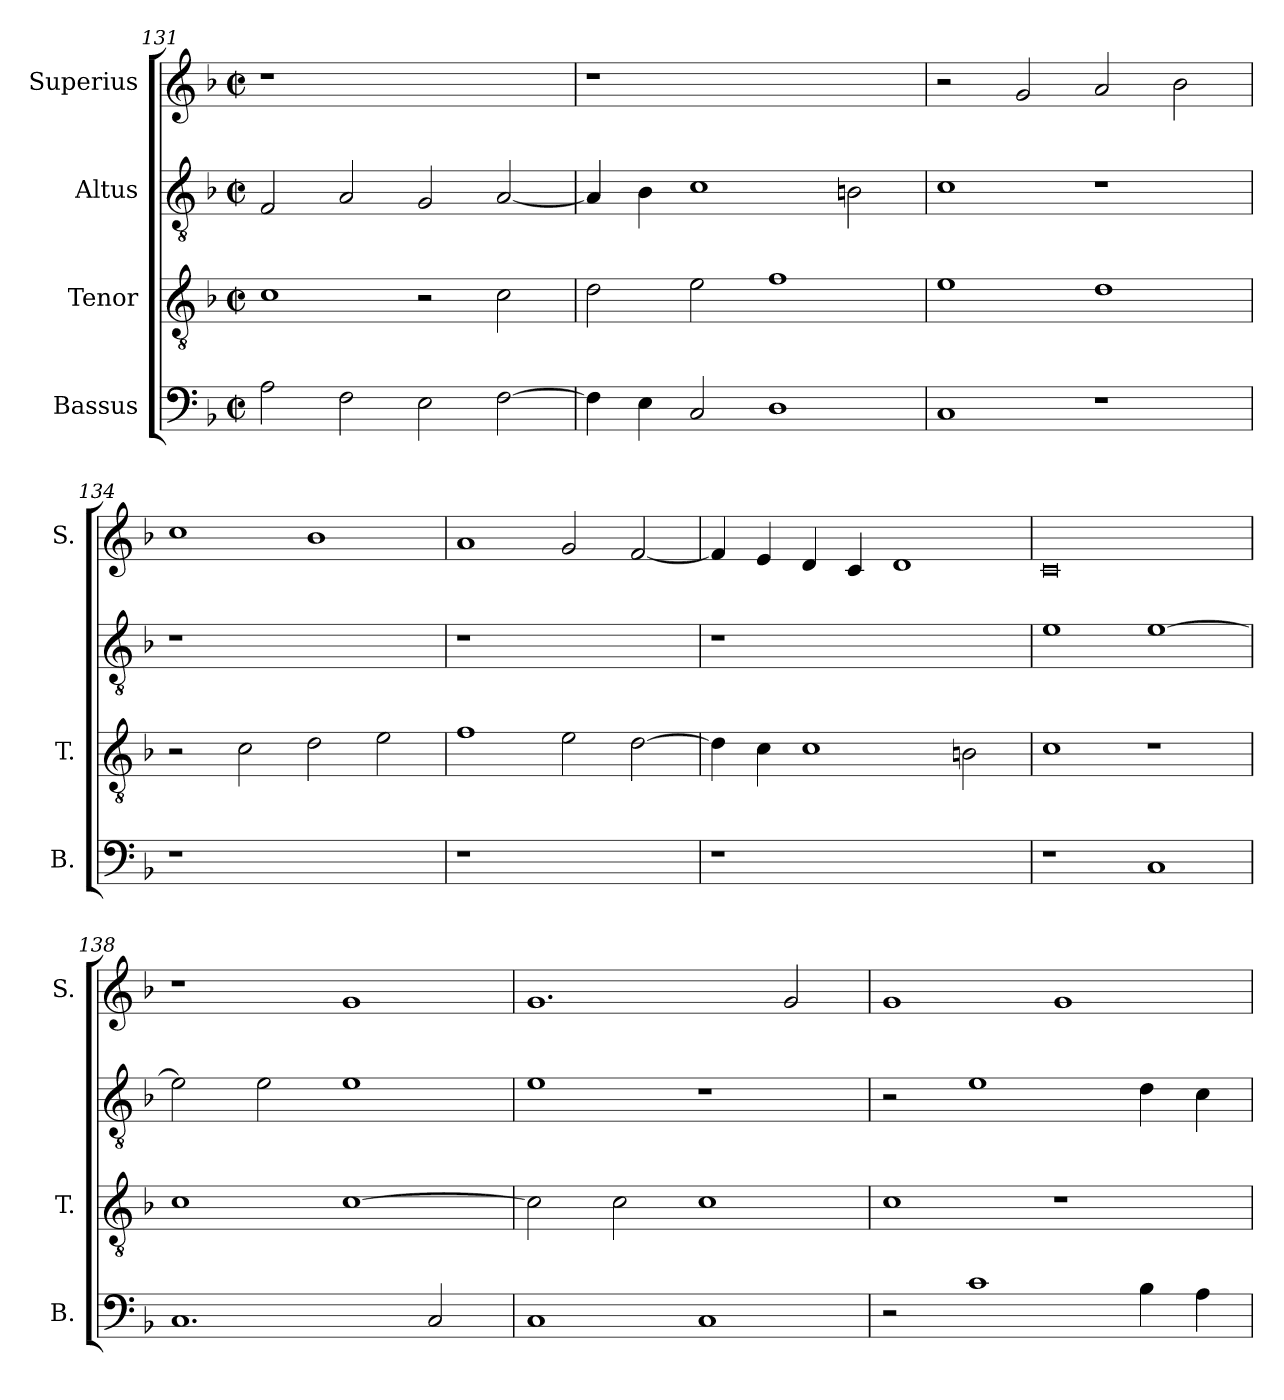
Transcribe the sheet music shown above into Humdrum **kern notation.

**kern	**kern	**kern	**kern
*part4	*part3	*part2	*part1
*staff4	*staff3	*staff2	*staff1
*I"Bassus	*I"Tenor	*I"Altus	*I"Superius
*I'B.	*I'T.	*	*I'S.
*clefF4	*clefGv2	*clefGv2	*clefG2
*	*ITrd7c12	*ITrd7c12	*
*k[b-]	*k[b-]	*k[b-]	*k[b-]
*F:	*F:	*F:	*F:
*M2/2	*M2/2	*M2/2	*M2/2
*met(c|)	*met(c|)	*met(c|)	*met(c|)
=131	=131	=131	=131
!	!	!	!LO:N:vis=1
2Ai\	1Ci	2FFi/	1r
2Fi\	.	2AAi/	.
2Ei\	2r	2GGi/	1ryy
[>2Fi\	2Ci\	[<2AAi/	.
=132	=132	=132	=132
!	!	!	!LO:N:vis=1
4Fi\]	2Di\	4AAi/]	1r
4Ei\	.	4BB-i\	.
2Ci/	2Ei\	1Ci	.
1Di	1Fi	.	1ryy
.	.	2BBni\	.
=133	=133	=133	=133
1Ci	1Ei	1Ci	2r
.	.	.	2gi/
1r	1Di	1r	2ai/
.	.	.	2b-i\
=134	=134	=134	=134
!LO:N:vis=1	!	!LO:N:vis=1	!
1r	2r	1r	1cci
.	2Ci\	.	.
1ryy	2Di\	1ryy	1b-i
.	2Ei\	.	.
!!LO:LB:g=z
=135	=135	=135	=135
!LO:N:vis=1	!	!LO:N:vis=1	!
1r	1Fi	1r	1ai
1ryy	2Ei\	1ryy	2gi/
.	[>2Di\	.	[<2fi/
=136	=136	=136	=136
!LO:N:vis=1	!	!LO:N:vis=1	!
1r	4Di\]	1r	4fi/]
.	4Ci\	.	4ei/
.	1Ci	.	4di/
.	.	.	4ci/
1ryy	.	1ryy	1di
.	2BBni\	.	.
=137	=137	=137	=137
1r	1Ci	1Ei	0ci
1Ci	1r	[>1Ei	.
=138	=138	=138	=138
1.Ci	1Ci	2Ei\]	1r
.	.	2Ei\	.
.	[>1Ci	1Ei	1gi
2Ci/	.	.	.
=139	=139	=139	=139
1Ci	2Ci\]	1Ei	1.gi
.	2Ci\	.	.
1Ci	1Ci	1r	.
.	.	.	2gi/
!!LO:PB:g=z
=140	=140	=140	=140
2r	1Ci	2r	1gi
1ci	.	1Ei	.
.	1r	.	1gi
4B-i\	.	4Di\	.
4Ai\	.	4Ci\	.
=	=	=	=
*-	*-	*-	*-
